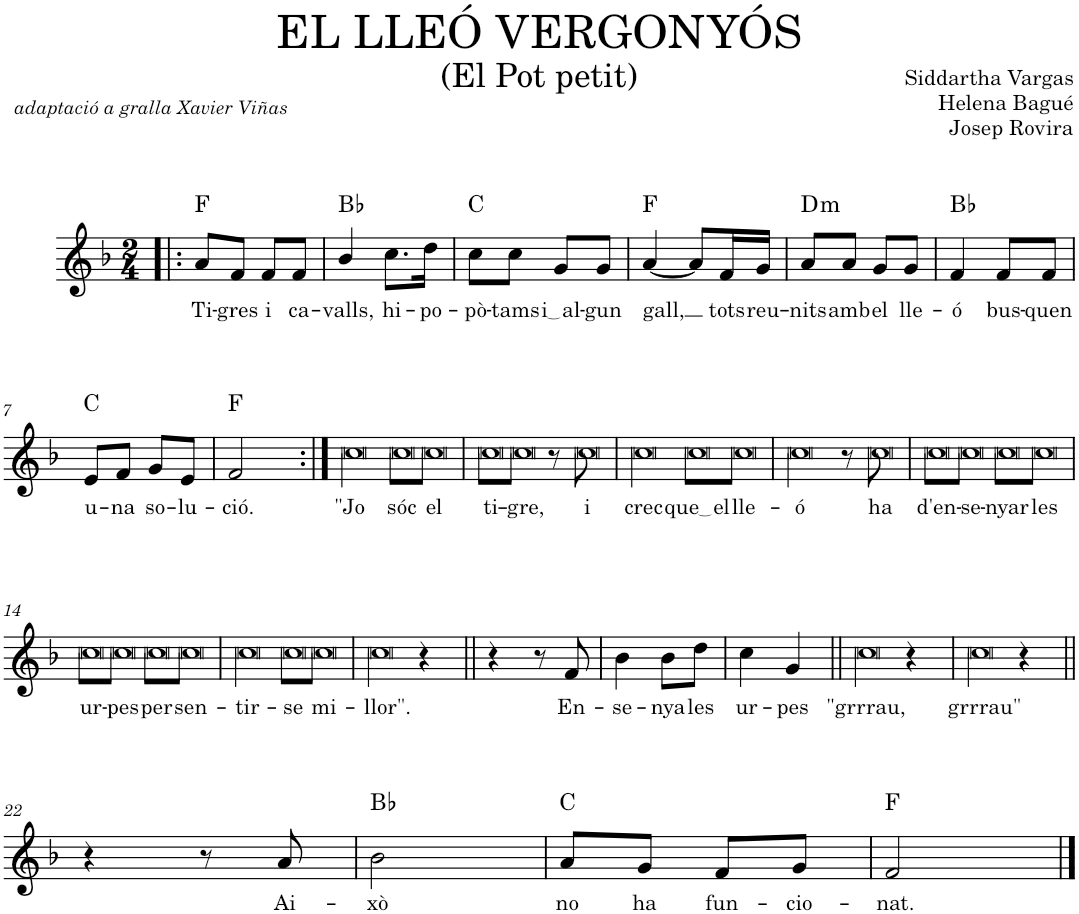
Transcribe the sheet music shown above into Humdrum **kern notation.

**kern	**text	**harte
*part1	*part1	*part1
*staff1	*staff1	*
*I"Gralla	*	*
*I'Gr.	*	*
*clefG2	*	*
*k[b-]	*	*
*M2/4	*	*
=1!|:	=1!|:	=1!|:
!	!LO:LY:b	!
8a/L	Ti-	F:maj
!	!LO:LY:b	!
8f/J	-gres	.
!	!LO:LY:b	!
8f/L	i	.
!	!LO:LY:b	!
8f/J	ca-	.
=2	=2	=2
!	!LO:LY:b	!
4b-/	-valls,	Bb:maj
!	!LO:LY:b	!
8.cc\L	hi-	.
!	!LO:LY:b	!
16dd\Jk	-po-	.
=3	=3	=3
!	!LO:LY:b	!
8cc\L	-pò-	C:maj
!	!LO:LY:b	!
8cc\J	-tams	.
!	!LO:LY:b	!
8g/L	i al	.
!	!LO:LY:b	!
8g/J	-gun	.
=4	=4	=4
!	!LO:LY:b	!
[4a/	gall,	F:maj
8a/L]	.	.
!	!LO:LY:b	!
16f/L	tots	.
!	!LO:LY:b	!
16g/JJ	reu-	.
=5	=5	=5
!	!LO:LY:b	!LO:H:kt=m
8a/L	-nits	D:min
!	!LO:LY:b	!
8a/J	amb	.
!	!LO:LY:b	!
8g/L	el	.
!	!LO:LY:b	!
8g/J	lle-	.
=6	=6	=6
!	!LO:LY:b	!
4f/	-ó	Bb:maj
!	!LO:LY:b	!
8f/L	bus-	.
!	!LO:LY:b	!
8f/J	-quen	.
!!LO:LB:g=z
=7	=7	=7
!	!LO:LY:b	!
8e/L	u-	C:maj
!	!LO:LY:b	!
8f/J	-na	.
!	!LO:LY:b	!
8g/L	so-	.
!	!LO:LY:b	!
8e/J	-lu-	.
=8	=8	=8
!	!LO:LY:b	!
2f/	-ció.	F:maj
=9:|!	=9:|!	=9:|!
!	!LO:LY:b	!
4cc\	"Jo	.
!	!LO:LY:b	!
8cc\L	sóc	.
!	!LO:LY:b	!
8cc\J	el	.
=10	=10	=10
!	!LO:LY:b	!
8cc\L	ti-	.
!	!LO:LY:b	!
8cc\J	-gre,	.
8r	.	.
!	!LO:LY:b	!
8cc\	i	.
=11	=11	=11
!	!LO:LY:b	!
4cc\	crec	.
!	!LO:LY:b	!
8cc\L	que el	.
!	!LO:LY:b	!
8cc\J	lle-	.
=12	=12	=12
!	!LO:LY:b	!
4cc\	-ó	.
8r	.	.
!	!LO:LY:b	!
8cc\	ha	.
=13	=13	=13
!	!LO:LY:b	!
8cc\L	d'en-	.
!	!LO:LY:b	!
8cc\J	-se-	.
!	!LO:LY:b	!
8cc\L	-nyar	.
!	!LO:LY:b	!
8cc\J	les	.
!!LO:LB:g=z
=14	=14	=14
!	!LO:LY:b	!
8cc\L	ur-	.
!	!LO:LY:b	!
8cc\J	-pes	.
!	!LO:LY:b	!
8cc\L	per	.
!	!LO:LY:b	!
8cc\J	sen-	.
=15	=15	=15
!	!LO:LY:b	!
4cc\	-tir-	.
!	!LO:LY:b	!
8cc\L	-se	.
!	!LO:LY:b	!
8cc\J	mi-	.
=16	=16	=16
!	!LO:LY:b	!
4cc\	-llor".	.
4r	.	.
=17||	=17||	=17||
4r	.	.
8r	.	.
!	!LO:LY:b	!
8f/	En-	.
=18	=18	=18
!	!LO:LY:b	!
4b-\	-se-	.
!	!LO:LY:b	!
8b-\L	-nya	.
!	!LO:LY:b	!
8dd\J	les	.
=19	=19	=19
!	!LO:LY:b	!
4cc\	ur-	.
!	!LO:LY:b	!
4g/	-pes	.
=20||	=20||	=20||
!	!LO:LY:b	!
4cc\	"grrrau,	.
4r	.	.
=21	=21	=21
!	!LO:LY:b	!
4cc\	grrrau"	.
4r	.	.
!!LO:LB:g=z
=22||	=22||	=22||
4r	.	.
8r	.	.
!	!LO:LY:b	!
8a/	Ai-	.
=23	=23	=23
!	!LO:LY:b	!
2b-\	-xò	Bb:maj
=24	=24	=24
!	!LO:LY:b	!
8a/L	no	C:maj
!	!LO:LY:b	!
8g/J	ha	.
!	!LO:LY:b	!
8f/L	fun-	.
!	!LO:LY:b	!
8g/J	-cio-	.
=25	=25	=25
!	!LO:LY:b	!
2f/	-nat.	F:maj
==	==	==
*-	*-	*-
